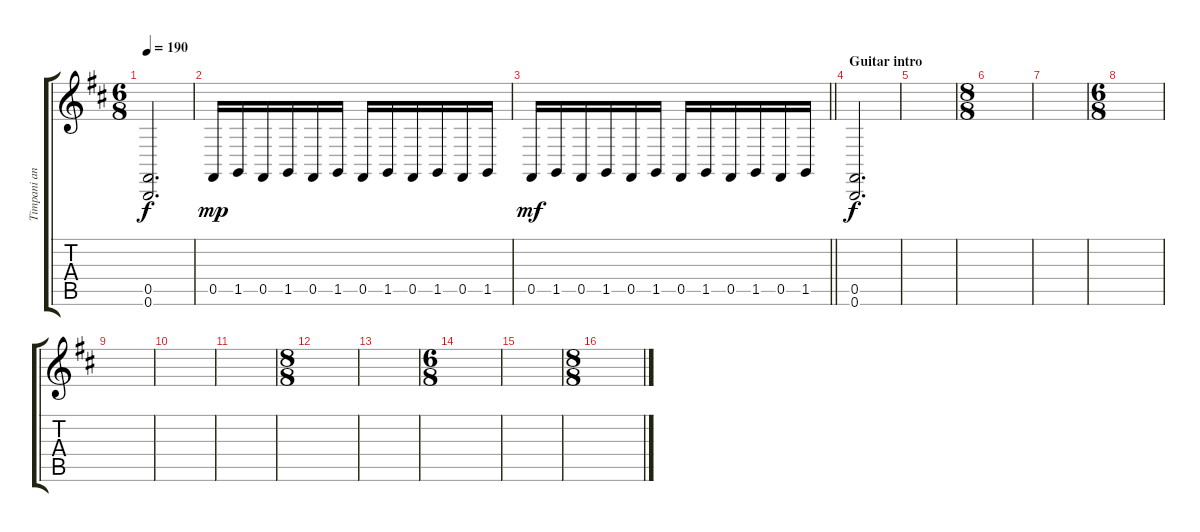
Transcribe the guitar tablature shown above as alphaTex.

\track ("Timpani and etc." "Timpani an") {instrument timpani}
\staff {score tabs}
\tuning (Db5 Ab3 E3 B2 Gb2 B1) {hide}
\ts (6 8)
\tempo 190
\clef g2
\ks bminor
(0.5{t} 0.6{t}).2{d dy f} |
0.5.16{dy mp} 1.5.16 0.5.16 1.5.16 0.5.16 1.5.16 0.5.16 1.5.16 0.5.16 1.5.16 0.5.16 1.5.16 |
\barLineRight lightlight
0.5.16{dy mf} 1.5.16 0.5.16 1.5.16 0.5.16 1.5.16 0.5.16 1.5.16 0.5.16 1.5.16 0.5.16 1.5.16 |
\section ("" "Guitar intro")
(0.5 0.6).2{d dy f} |
|
\ts (8 8)
|
|
\ts (6 8)
|
|
|
|
\ts (8 8)
|
|
\ts (6 8)
|
|
\ts (8 8)
